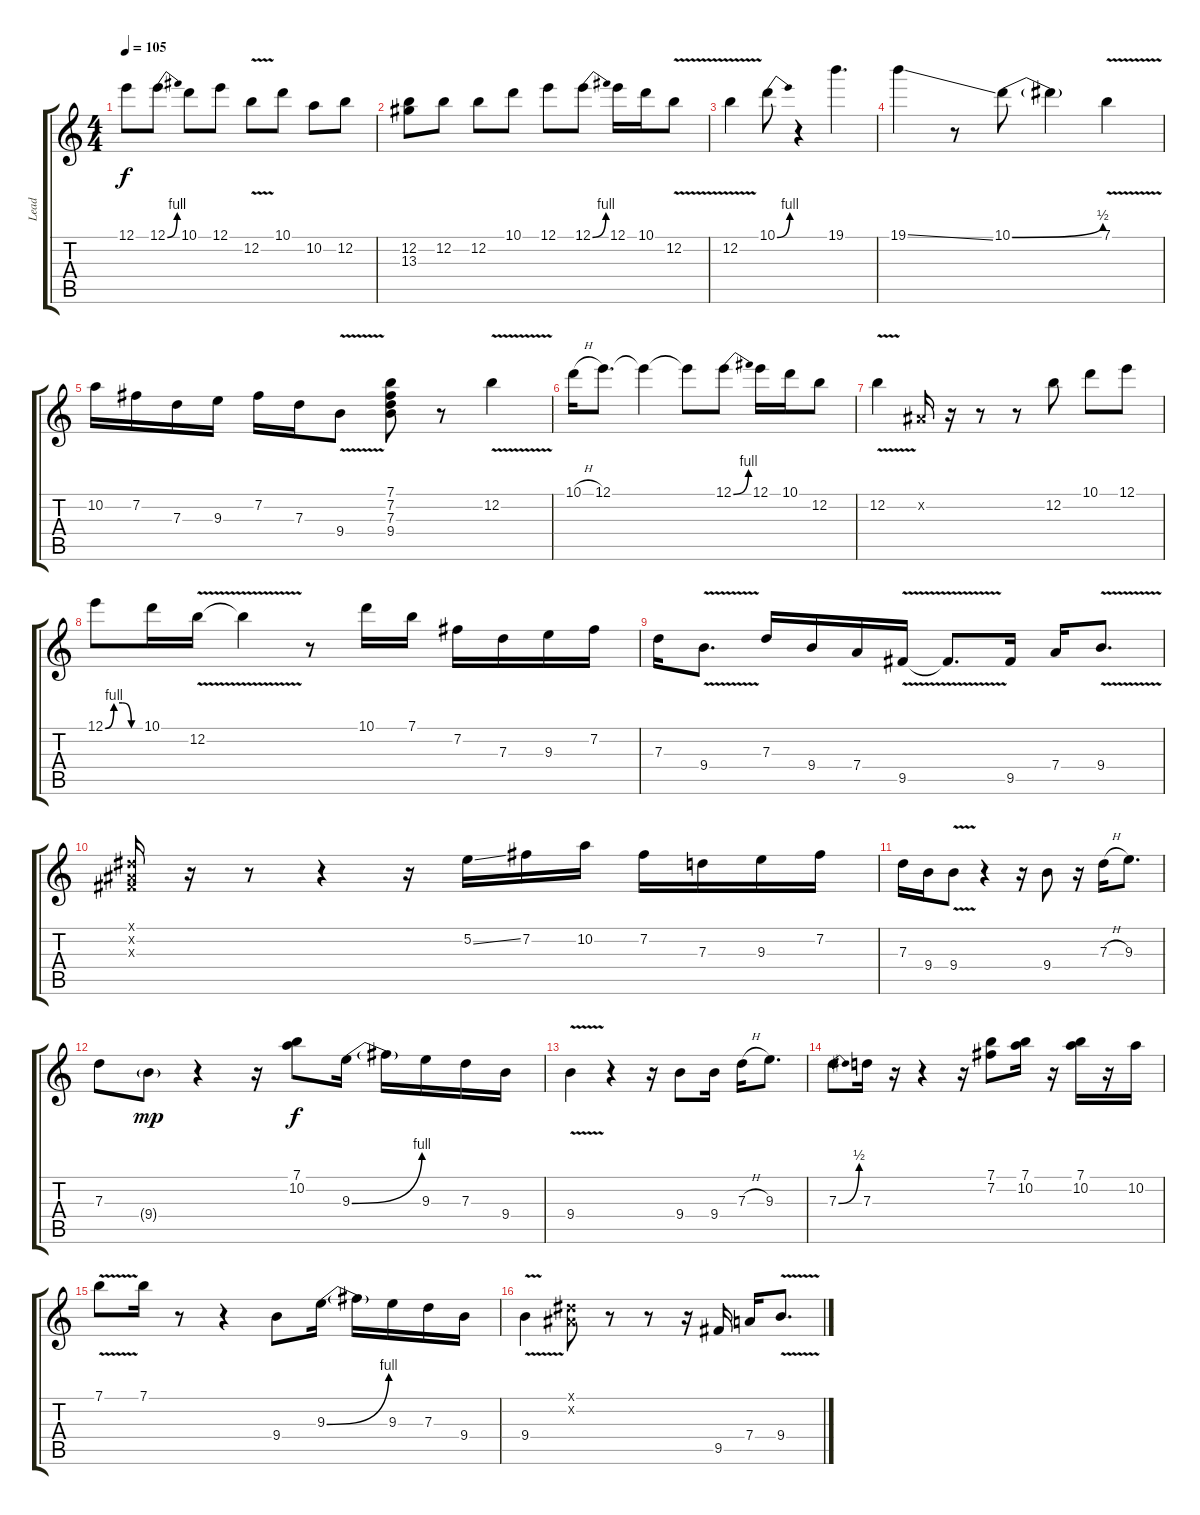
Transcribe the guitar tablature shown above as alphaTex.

\track ("Lead" "Lead") {instrument overdrivenguitar}
\staff {score tabs}
\tuning (E4 B3 G3 D3 A2 E2) {hide}
\ts (4 4)
\tempo 105
\clef g2
\ks c
12.1.8{dy f} 12.1{be (bend 0 0 60 4)}.8 10.1.8 12.1.8 12.2{v}.8 10.1.8 10.2.8 12.2.8 |
(12.2 13.3).8 12.2.8 12.2.8 10.1.8 12.1.8 12.1{be (bend 0 0 60 4)}.8 12.1.16 10.1.16 12.2{v}.8 |
12.2{v}.4 10.1{be (bend 0 0 60 4)}.8 r.4 19.1.4{d} |
19.1{ss}.4 r.8 10.1{be (bend 0 0 60 2)}.8 10.1{t}.4 7.1{v}.4 |
10.2.16 7.2.16 7.3.16 9.3.16 7.2.16 7.3.16 9.4{v}.8 (7.1 7.2 7.3 9.4).8 r.8 12.2{v}.4 |
10.1{h}.16 12.1.8{d} 12.1{t}.4 12.1{t}.8 12.1{be (bend 0 0 60 4)}.8 12.1.16 10.1.16 12.2.8 |
12.2{v}.4 -1.2{x}.16 r.16 r.8 r.8 12.2.8 10.1.8 12.1.8 |
12.1{be (custom 0 0 15 4 30 4 45 0 60 0)}.8 10.1.16 12.2{v}.16 12.2{t}.4 r.8 10.1.16 7.1.16 7.2.16 7.3.16 9.3.16 7.2.16 |
7.3.16 9.4{v}.8{d} 7.3.16 9.4.16 7.4.16 9.5{v}.16 9.5{t}.8{d} 9.5.16 7.4.16 9.4{v}.8{d} |
(-1.1{x} -1.2{x} -1.3{x}).16 r.16 r.8 r.4 r.16 5.2{ss}.16 7.2.16 10.2.16 7.2.16 7.3.16 9.3.16 7.2.16 |
7.3.16 9.4.16 9.4{v}.8 r.4 r.16 9.4.8 r.16 7.3{h}.16 9.3.8{d} |
7.3.8 9.4{g}.8{dy mp} r.4 r.16 (7.1 10.2).8{dy f} 9.3{be (bend 0 0 60 4)}.16 9.3{t}.16 9.3.16 7.3.16 9.4.16 |
9.4{v}.4 r.4 r.16 9.4.8 9.4.16 7.3{h}.16 9.3.8{d} |
7.3{be (bend 0 0 60 2)}.8 7.3.16 r.16 r.4 r.16 (7.1 7.2).8 (7.1 10.2).16 r.16 (7.1 10.2).16 r.16 10.2.16 |
7.1{v}.8 7.1.16 r.8 r.4 9.4.8 9.3{be (bend 0 0 60 4)}.16 9.3{t}.16 9.3.16 7.3.16 9.4.16 |
9.4{v}.4 (-1.1{x} -1.2{x}).8 r.8 r.8 r.16 9.5.16 7.4.16 9.4{v}.8{d}
